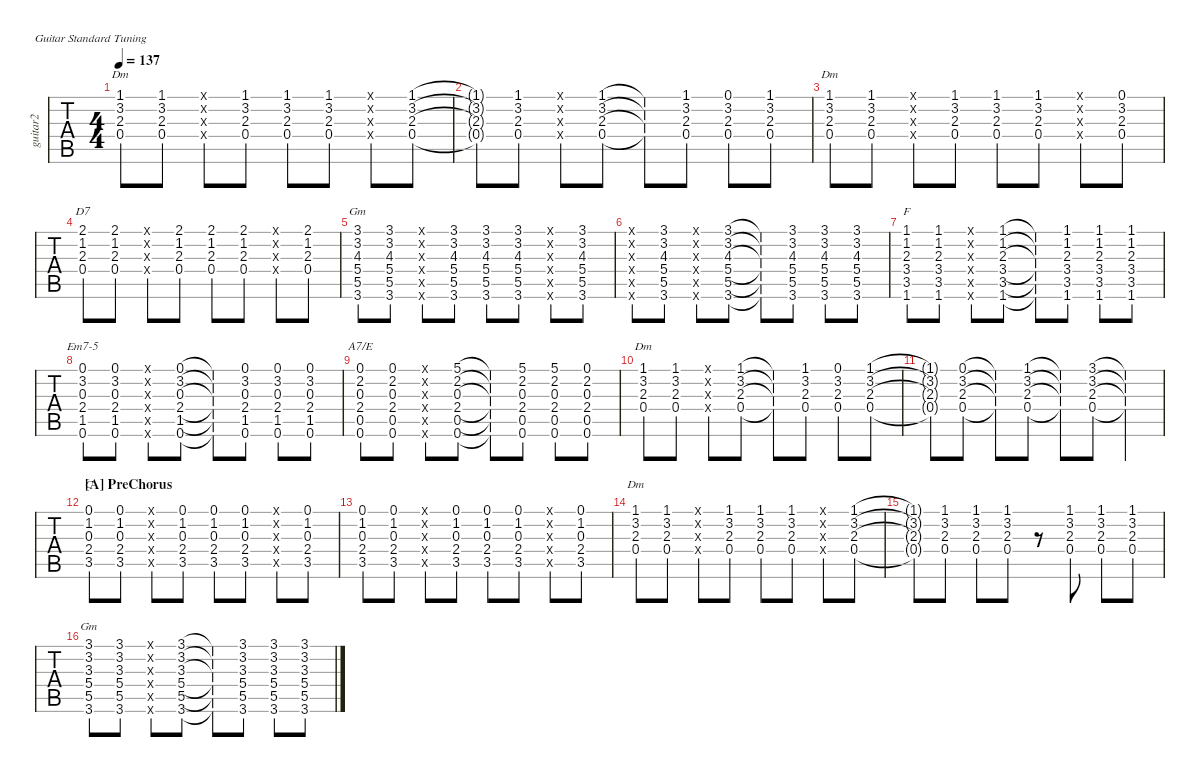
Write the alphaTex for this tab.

\defaultSystemsLayout 4
\hideDynamics
\bracketExtendMode nobrackets
\track ("Guitar2" "guitar2") {defaultSystemsLayout 4 instrument electricguitarclean}
\staff {tabs}
\tuning (E4 B3 G3 D3 A2 E2)
\chord ("Dm" 1 3 2 0 x x) {showdiagram false showfingering false}
\chord ("F" 1 1 2 3 3 1) {showdiagram false showfingering false barre (1 1)}
\chord ("A7/E" 0 2 0 2 0 0) {showdiagram false showfingering false}
\chord ("Gm" 3 3 4 5 5 3) {showdiagram false showfingering false barre (3 3)}
\chord ("D7" 2 1 2 0 x x) {showdiagram false showfingering false}
\chord ("Em7-5" 0 3 0 2 1 0) {showdiagram false showfingering false}
\chord ("C" 0 1 0 2 3 x) {showdiagram false showfingering false}
\chord ("Gm" 3 3 3 5 5 3) {showdiagram false showfingering false barre (3 3 3)}
\ts (4 4)
\tempo 137
\clef g2
\ks f
(0.4{acc forcenatural} 2.3{acc forcenatural} 3.2{acc forcenatural} 1.1{acc forcenatural}).8{ch "Dm" dy mf} (0.4{acc forcenatural} 2.3{acc forcenatural} 3.2{acc forcenatural} 1.1{acc forcenatural}).8 (0.4{x acc forcenatural} 2.3{x acc forcenatural} 3.2{x acc forcenatural} 1.1{x acc forcenatural}).8 (0.4{acc forcenatural} 2.3{acc forcenatural} 3.2{acc forcenatural} 1.1{acc forcenatural}).8 (0.4{acc forcenatural} 2.3{acc forcenatural} 3.2{acc forcenatural} 1.1{acc forcenatural}).8 (0.4{acc forcenatural} 2.3{acc forcenatural} 3.2{acc forcenatural} 1.1{acc forcenatural}).8 (0.4{x acc forcenatural} 2.3{x acc forcenatural} 3.2{x acc forcenatural} 1.1{x acc forcenatural}).8 (0.4{acc forcenatural} 2.3{acc forcenatural} 3.2{acc forcenatural} 1.1{acc forcenatural}).8 |
(0.4{t acc forcenatural} 2.3{t acc forcenatural} 3.2{t acc forcenatural} 1.1{t acc forcenatural}).8 (0.4{acc forcenatural} 2.3{acc forcenatural} 3.2{acc forcenatural} 1.1{acc forcenatural}).8 (0.4{x acc forcenatural} 2.3{x acc forcenatural} 3.2{x acc forcenatural} 1.1{x acc forcenatural}).8 (0.4{acc forcenatural} 2.3{acc forcenatural} 3.2{acc forcenatural} 1.1{acc forcenatural}).8 (0.4{t acc forcenatural} 2.3{t acc forcenatural} 3.2{t acc forcenatural} 1.1{t acc forcenatural}).8 (0.4{acc forcenatural} 2.3{acc forcenatural} 3.2{acc forcenatural} 1.1{acc forcenatural}).8 (0.4{acc forcenatural} 2.3{acc forcenatural} 3.2{acc forcenatural} 0.1{acc forcenatural}).8 (0.4{acc forcenatural} 2.3{acc forcenatural} 3.2{acc forcenatural} 1.1{acc forcenatural}).8 |
(0.4{acc forcenatural} 2.3{acc forcenatural} 3.2{acc forcenatural} 1.1{acc forcenatural}).8{ch "Dm"} (0.4{acc forcenatural} 2.3{acc forcenatural} 3.2{acc forcenatural} 1.1{acc forcenatural}).8 (0.4{x acc forcenatural} 2.3{x acc forcenatural} 3.2{x acc forcenatural} 1.1{x acc forcenatural}).8 (0.4{acc forcenatural} 2.3{acc forcenatural} 3.2{acc forcenatural} 1.1{acc forcenatural}).8 (0.4{acc forcenatural} 2.3{acc forcenatural} 3.2{acc forcenatural} 1.1{acc forcenatural}).8 (0.4{acc forcenatural} 2.3{acc forcenatural} 3.2{acc forcenatural} 1.1{acc forcenatural}).8 (0.4{x acc forcenatural} 2.3{x acc forcenatural} 3.2{x acc forcenatural} 1.1{x acc forcenatural}).8 (0.4{acc forcenatural} 2.3{acc forcenatural} 3.2{acc forcenatural} 0.1{acc forcenatural}).8 |
(2.3{acc forcenatural} 1.2{acc forcenatural} 2.1{acc b} 0.4{acc forcenatural}).8{ch "D7"} (2.3{acc forcenatural} 1.2{acc forcenatural} 2.1{acc b} 0.4{acc forcenatural}).8 (2.3{x acc forcenatural} 1.2{x acc forcenatural} 2.1{x acc b} 0.4{x acc forcenatural}).8 (2.3{acc forcenatural} 1.2{acc forcenatural} 2.1{acc b} 0.4{acc forcenatural}).8 (2.3{acc forcenatural} 1.2{acc forcenatural} 2.1{acc b} 0.4{acc forcenatural}).8 (2.3{acc forcenatural} 1.2{acc forcenatural} 2.1{acc b} 0.4{acc forcenatural}).8 (2.3{x acc forcenatural} 1.2{x acc forcenatural} 2.1{x acc b} 0.4{x acc forcenatural}).8 (2.3{acc forcenatural} 1.2{acc forcenatural} 2.1{acc b} 0.4{acc forcenatural}).8 |
(5.5{acc forcenatural} 5.4{acc forcenatural} 4.3{acc forcenatural} 3.2{acc forcenatural} 3.1{acc forcenatural} 3.6{acc forcenatural}).8{ch "Gm"} (5.5{acc forcenatural} 5.4{acc forcenatural} 4.3{acc forcenatural} 3.2{acc forcenatural} 3.1{acc forcenatural} 3.6{acc forcenatural}).8 (5.5{x acc forcenatural} 5.4{x acc forcenatural} 4.3{x acc forcenatural} 3.2{x acc forcenatural} 3.1{x acc forcenatural} 3.6{x acc forcenatural}).8 (5.5{acc forcenatural} 5.4{acc forcenatural} 4.3{acc forcenatural} 3.2{acc forcenatural} 3.1{acc forcenatural} 3.6{acc forcenatural}).8 (5.5{acc forcenatural} 5.4{acc forcenatural} 4.3{acc forcenatural} 3.2{acc forcenatural} 3.1{acc forcenatural} 3.6{acc forcenatural}).8 (5.5{acc forcenatural} 5.4{acc forcenatural} 4.3{acc forcenatural} 3.2{acc forcenatural} 3.1{acc forcenatural} 3.6{acc forcenatural}).8 (5.5{x acc forcenatural} 5.4{x acc forcenatural} 4.3{x acc forcenatural} 3.2{x acc forcenatural} 3.1{x acc forcenatural} 3.6{x acc forcenatural}).8 (5.5{acc forcenatural} 5.4{acc forcenatural} 4.3{acc forcenatural} 3.2{acc forcenatural} 3.1{acc forcenatural} 3.6{acc forcenatural}).8 |
(5.5{x acc forcenatural} 5.4{x acc forcenatural} 4.3{x acc forcenatural} 3.2{x acc forcenatural} 3.1{x acc forcenatural} 3.6{x acc forcenatural}).8 (5.5{acc forcenatural} 5.4{acc forcenatural} 4.3{acc forcenatural} 3.2{acc forcenatural} 3.1{acc forcenatural} 3.6{acc forcenatural}).8 (5.5{x acc forcenatural} 5.4{x acc forcenatural} 4.3{x acc forcenatural} 3.2{x acc forcenatural} 3.1{x acc forcenatural} 3.6{x acc forcenatural}).8 (5.5{acc forcenatural} 5.4{acc forcenatural} 4.3{acc forcenatural} 3.2{acc forcenatural} 3.1{acc forcenatural} 3.6{acc forcenatural}).8 (5.5{t acc forcenatural} 5.4{t acc forcenatural} 4.3{t acc forcenatural} 3.2{t acc forcenatural} 3.1{t acc forcenatural} 3.6{t acc forcenatural}).8 (5.5{acc forcenatural} 5.4{acc forcenatural} 4.3{acc forcenatural} 3.2{acc forcenatural} 3.1{acc forcenatural} 3.6{acc forcenatural}).8 (5.5{acc forcenatural} 5.4{acc forcenatural} 4.3{acc forcenatural} 3.2{acc forcenatural} 3.1{acc forcenatural} 3.6{acc forcenatural}).8 (5.5{acc forcenatural} 5.4{acc forcenatural} 4.3{acc forcenatural} 3.2{acc forcenatural} 3.1{acc forcenatural} 3.6{acc forcenatural}).8 |
(3.5{acc forcenatural} 3.4{acc forcenatural} 2.3{acc forcenatural} 1.2{acc forcenatural} 1.1{acc forcenatural} 1.6{acc forcenatural}).8{ch "F"} (3.5{acc forcenatural} 3.4{acc forcenatural} 2.3{acc forcenatural} 1.2{acc forcenatural} 1.1{acc forcenatural} 1.6{acc forcenatural}).8 (3.5{x acc forcenatural} 3.4{x acc forcenatural} 2.3{x acc forcenatural} 1.2{x acc forcenatural} 1.1{x acc forcenatural} 1.6{x acc forcenatural}).8 (3.5{acc forcenatural} 3.4{acc forcenatural} 2.3{acc forcenatural} 1.2{acc forcenatural} 1.1{acc forcenatural} 1.6{acc forcenatural}).8 (3.5{t acc forcenatural} 3.4{t acc forcenatural} 2.3{t acc forcenatural} 1.2{t acc forcenatural} 1.1{t acc forcenatural} 1.6{t acc forcenatural}).8 (3.5{acc forcenatural} 3.4{acc forcenatural} 2.3{acc forcenatural} 1.2{acc forcenatural} 1.1{acc forcenatural} 1.6{acc forcenatural}).8 (3.5{acc forcenatural} 3.4{acc forcenatural} 2.3{acc forcenatural} 1.2{acc forcenatural} 1.1{acc forcenatural} 1.6{acc forcenatural}).8 (3.5{acc forcenatural} 3.4{acc forcenatural} 2.3{acc forcenatural} 1.2{acc forcenatural} 1.1{acc forcenatural} 1.6{acc forcenatural}).8 |
(1.5{acc b} 3.2{acc forcenatural} 0.1{acc forcenatural} 2.4{acc forcenatural} 0.3{acc forcenatural} 0.6{acc forcenatural}).8{ch "Em7-5"} (1.5{acc b} 3.2{acc forcenatural} 0.1{acc forcenatural} 2.4{acc forcenatural} 0.3{acc forcenatural} 0.6{acc forcenatural}).8 (1.5{x acc b} 3.2{x acc forcenatural} 0.1{x acc forcenatural} 2.4{x acc forcenatural} 0.3{x acc forcenatural} 0.6{x acc forcenatural}).8 (1.5{acc b} 3.2{acc forcenatural} 0.1{acc forcenatural} 2.4{acc forcenatural} 0.3{acc forcenatural} 0.6{acc forcenatural}).8 (1.5{t acc b} 3.2{t acc forcenatural} 0.1{t acc forcenatural} 2.4{t acc forcenatural} 0.3{t acc forcenatural} 0.6{t acc forcenatural}).8 (1.5{acc b} 3.2{acc forcenatural} 0.1{acc forcenatural} 2.4{acc forcenatural} 0.3{acc forcenatural} 0.6{acc forcenatural}).8 (1.5{acc b} 3.2{acc forcenatural} 0.1{acc forcenatural} 2.4{acc forcenatural} 0.3{acc forcenatural} 0.6{acc forcenatural}).8 (1.5{acc b} 3.2{acc forcenatural} 0.1{acc forcenatural} 2.4{acc forcenatural} 0.3{acc forcenatural} 0.6{acc forcenatural}).8 |
(0.5{acc forcenatural} 2.2{acc b} 2.4{acc forcenatural} 0.3{acc forcenatural} 0.6{acc forcenatural} 0.1{acc forcenatural}).8{ch "A7/E"} (0.5{acc forcenatural} 2.2{acc b} 2.4{acc forcenatural} 0.3{acc forcenatural} 0.6{acc forcenatural} 0.1{acc forcenatural}).8 (0.5{x acc forcenatural} 2.2{x acc b} 2.4{x acc forcenatural} 0.3{x acc forcenatural} 0.6{x acc forcenatural} 0.1{x acc forcenatural}).8 (0.5{acc forcenatural} 2.2{acc b} 2.4{acc forcenatural} 0.3{acc forcenatural} 0.6{acc forcenatural} 5.1{acc forcenatural}).8 (0.5{t acc forcenatural} 2.2{t acc b} 2.4{t acc forcenatural} 0.3{t acc forcenatural} 0.6{t acc forcenatural} 5.1{t acc forcenatural}).8 (0.5{acc forcenatural} 2.2{acc b} 2.4{acc forcenatural} 0.3{acc forcenatural} 0.6{acc forcenatural} 5.1{acc forcenatural}).8 (0.5{acc forcenatural} 2.2{acc b} 2.4{acc forcenatural} 0.3{acc forcenatural} 0.6{acc forcenatural} 5.1{acc forcenatural}).8 (0.5{acc forcenatural} 2.2{acc b} 2.4{acc forcenatural} 0.3{acc forcenatural} 0.6{acc forcenatural} 0.1{acc forcenatural}).8 |
(0.4{acc forcenatural} 2.3{acc forcenatural} 3.2{acc forcenatural} 1.1{acc forcenatural}).8{ch "Dm"} (0.4{acc forcenatural} 2.3{acc forcenatural} 3.2{acc forcenatural} 1.1{acc forcenatural}).8 (0.4{x acc forcenatural} 2.3{x acc forcenatural} 3.2{x acc forcenatural} 1.1{x acc forcenatural}).8 (0.4{acc forcenatural} 2.3{acc forcenatural} 3.2{acc forcenatural} 1.1{acc forcenatural}).8 (0.4{t acc forcenatural} 2.3{t acc forcenatural} 3.2{t acc forcenatural} 1.1{t acc forcenatural}).8 (0.4{acc forcenatural} 2.3{acc forcenatural} 3.2{acc forcenatural} 1.1{acc forcenatural}).8 (0.4{acc forcenatural} 2.3{acc forcenatural} 3.2{acc forcenatural} 0.1{acc forcenatural}).8 (0.4{acc forcenatural} 2.3{acc forcenatural} 3.2{acc forcenatural} 1.1{acc forcenatural}).8 |
(0.4{t acc forcenatural} 2.3{t acc forcenatural} 3.2{t acc forcenatural} 1.1{t acc forcenatural}).8 (0.4{acc forcenatural} 2.3{acc forcenatural} 3.2{acc forcenatural} 0.1{acc forcenatural}).8 (0.4{t acc forcenatural} 2.3{t acc forcenatural} 3.2{t acc forcenatural} 0.1{t acc forcenatural}).8 (0.4{acc forcenatural} 2.3{acc forcenatural} 3.2{acc forcenatural} 1.1{acc forcenatural}).8 (0.4{t acc forcenatural} 2.3{t acc forcenatural} 3.2{t acc forcenatural} 1.1{t acc forcenatural}).8 (0.4{acc forcenatural} 2.3{acc forcenatural} 3.2{acc forcenatural} 3.1{acc forcenatural}).8 (0.4{t acc forcenatural} 2.3{t acc forcenatural} 3.2{t acc forcenatural} 3.1{t acc forcenatural}).4 |
\section ("A" "PreChorus")
(2.4{acc forcenatural} 0.3{acc forcenatural} 1.2{acc forcenatural} 0.1{acc forcenatural} 3.5{acc forcenatural}).8{ch "C"} (2.4{acc forcenatural} 0.3{acc forcenatural} 1.2{acc forcenatural} 0.1{acc forcenatural} 3.5{acc forcenatural}).8 (2.4{x acc forcenatural} 0.3{x acc forcenatural} 1.2{x acc forcenatural} 0.1{x acc forcenatural} 3.5{x acc forcenatural}).8 (2.4{acc forcenatural} 0.3{acc forcenatural} 1.2{acc forcenatural} 0.1{acc forcenatural} 3.5{acc forcenatural}).8 (2.4{acc forcenatural} 0.3{acc forcenatural} 1.2{acc forcenatural} 0.1{acc forcenatural} 3.5{acc forcenatural}).8 (2.4{acc forcenatural} 0.3{acc forcenatural} 1.2{acc forcenatural} 0.1{acc forcenatural} 3.5{acc forcenatural}).8 (2.4{x acc forcenatural} 0.3{x acc forcenatural} 1.2{x acc forcenatural} 0.1{x acc forcenatural} 3.5{x acc forcenatural}).8 (2.4{acc forcenatural} 0.3{acc forcenatural} 1.2{acc forcenatural} 0.1{acc forcenatural} 3.5{acc forcenatural}).8 |
(2.4{acc forcenatural} 0.3{acc forcenatural} 1.2{acc forcenatural} 0.1{acc forcenatural} 3.5{acc forcenatural}).8 (2.4{acc forcenatural} 0.3{acc forcenatural} 1.2{acc forcenatural} 0.1{acc forcenatural} 3.5{acc forcenatural}).8 (2.4{x acc forcenatural} 0.3{x acc forcenatural} 1.2{x acc forcenatural} 0.1{x acc forcenatural} 3.5{x acc forcenatural}).8 (2.4{acc forcenatural} 0.3{acc forcenatural} 1.2{acc forcenatural} 0.1{acc forcenatural} 3.5{acc forcenatural}).8 (2.4{acc forcenatural} 0.3{acc forcenatural} 1.2{acc forcenatural} 0.1{acc forcenatural} 3.5{acc forcenatural}).8 (2.4{acc forcenatural} 0.3{acc forcenatural} 1.2{acc forcenatural} 0.1{acc forcenatural} 3.5{acc forcenatural}).8 (2.4{x acc forcenatural} 0.3{x acc forcenatural} 1.2{x acc forcenatural} 0.1{x acc forcenatural} 3.5{x acc forcenatural}).8 (2.4{acc forcenatural} 0.3{acc forcenatural} 1.2{acc forcenatural} 0.1{acc forcenatural} 3.5{acc forcenatural}).8 |
(0.4{acc forcenatural} 2.3{acc forcenatural} 3.2{acc forcenatural} 1.1{acc forcenatural}).8{ch "Dm"} (0.4{acc forcenatural} 2.3{acc forcenatural} 3.2{acc forcenatural} 1.1{acc forcenatural}).8 (0.4{x acc forcenatural} 2.3{x acc forcenatural} 3.2{x acc forcenatural} 1.1{x acc forcenatural}).8 (0.4{acc forcenatural} 2.3{acc forcenatural} 3.2{acc forcenatural} 1.1{acc forcenatural}).8 (0.4{acc forcenatural} 2.3{acc forcenatural} 3.2{acc forcenatural} 1.1{acc forcenatural}).8 (0.4{acc forcenatural} 2.3{acc forcenatural} 3.2{acc forcenatural} 1.1{acc forcenatural}).8 (0.4{x acc forcenatural} 2.3{x acc forcenatural} 3.2{x acc forcenatural} 1.1{x acc forcenatural}).8 (0.4{acc forcenatural} 2.3{acc forcenatural} 3.2{acc forcenatural} 1.1{acc forcenatural}).8 |
(0.4{t acc forcenatural} 2.3{t acc forcenatural} 3.2{t acc forcenatural} 1.1{t acc forcenatural}).8 (0.4{acc forcenatural} 2.3{acc forcenatural} 3.2{acc forcenatural} 1.1{acc forcenatural}).8 (0.4{acc forcenatural} 2.3{acc forcenatural} 3.2{acc forcenatural} 1.1{acc forcenatural}).8 (0.4{acc forcenatural} 2.3{acc forcenatural} 3.2{acc forcenatural} 1.1{acc forcenatural}).8 r.8 (0.4{acc forcenatural} 2.3{acc forcenatural} 3.2{acc forcenatural} 1.1{acc forcenatural}).8 (0.4{acc forcenatural} 2.3{acc forcenatural} 3.2{acc forcenatural} 1.1{acc forcenatural}).8 (0.4{acc forcenatural} 2.3{acc forcenatural} 3.2{acc forcenatural} 1.1{acc forcenatural}).8 |
(5.4{acc forcenatural} 3.3{acc b} 3.2{acc forcenatural} 3.1{acc forcenatural} 5.5{acc forcenatural} 3.6{acc forcenatural}).8{ch "Gm"} (5.4{acc forcenatural} 3.3{acc b} 3.2{acc forcenatural} 3.1{acc forcenatural} 5.5{acc forcenatural} 3.6{acc forcenatural}).8 (5.4{x acc forcenatural} 3.3{x acc b} 3.2{x acc forcenatural} 3.1{x acc forcenatural} 5.5{x acc forcenatural} 3.6{x acc forcenatural}).8 (5.4{acc forcenatural} 3.3{acc b} 3.2{acc forcenatural} 3.1{acc forcenatural} 5.5{acc forcenatural} 3.6{acc forcenatural}).8 (5.4{t acc forcenatural} 3.3{t acc b} 3.2{t acc forcenatural} 3.1{t acc forcenatural} 5.5{t acc forcenatural} 3.6{t acc forcenatural}).8 (5.4{acc forcenatural} 3.3{acc b} 3.2{acc forcenatural} 3.1{acc forcenatural} 5.5{acc forcenatural} 3.6{acc forcenatural}).8 (5.4{acc forcenatural} 3.3{acc b} 3.2{acc forcenatural} 3.1{acc forcenatural} 5.5{acc forcenatural} 3.6{acc forcenatural}).8 (5.4{acc forcenatural} 3.3{acc b} 3.2{acc forcenatural} 3.1{acc forcenatural} 5.5{acc forcenatural} 3.6{acc forcenatural}).8
